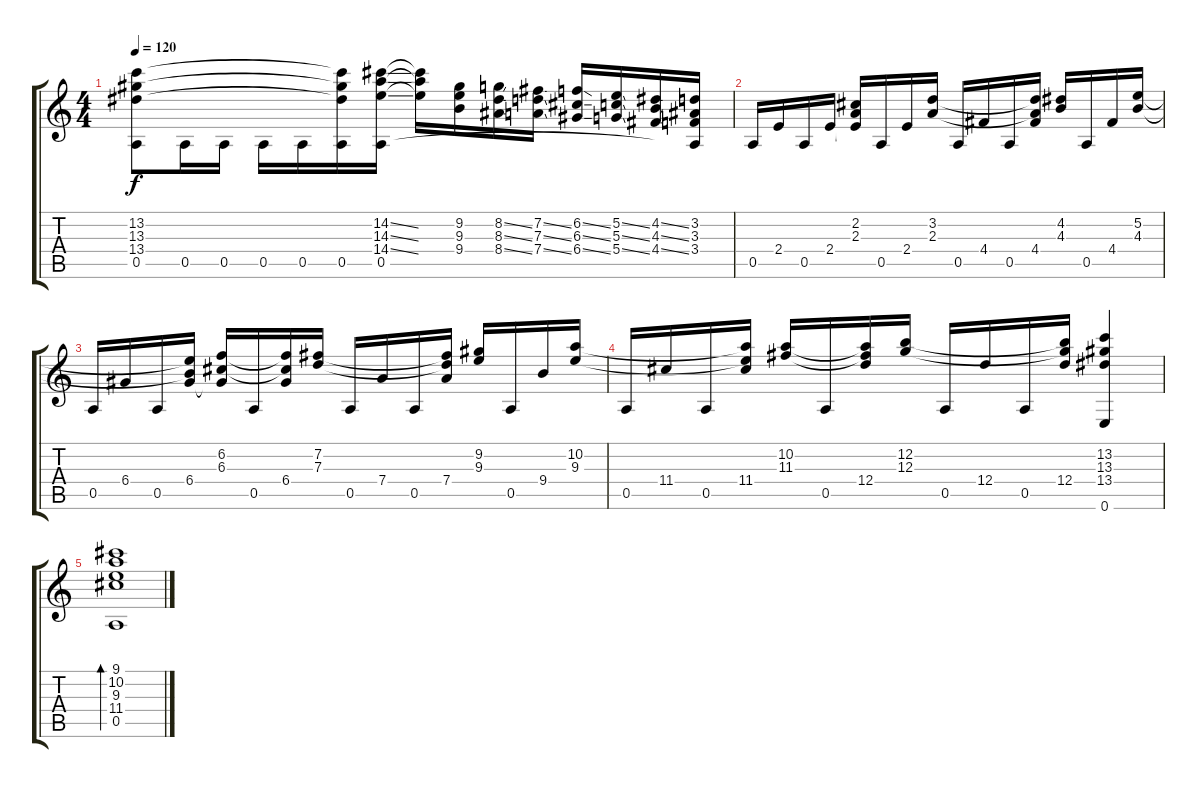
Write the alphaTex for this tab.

\track "" {instrument electricguitarjazz}
\staff {score tabs}
\tuning (E4 B3 G3 D3 A2 E2) {hide}
\ts (4 4)
\tempo 120
\clef g2
\ks c
(13.2 13.3 13.4 0.5).8{dy f} 0.5.16 0.5.16 0.5.16 0.5.16 (13.2{t} 13.3{t} 13.4{t} 0.5).16 (14.2{ss} 14.3{ss} 14.4{ss} 0.5).16 (14.2{t} 14.3{t} 14.4{t}).16 (9.2 9.3 9.4).16 (8.2{ss} 8.3{ss} 8.4{ss}).16 (7.2{ss} 7.3{ss} 7.4{ss}).16 (6.2{ss} 6.3{ss} 6.4{ss}).16 (5.2{ss} 5.3{ss} 5.4{ss}).16 (4.2{ss} 4.3{ss} 4.4{ss}).16 (3.2 3.3 3.4 0.5{t}).16 |
0.5.16 2.4.16 0.5.16 2.4.16 (2.2 2.3 2.4{t}).16 0.5.16 2.4.16 (3.2 2.3).16 0.5.16 4.4.16 0.5.16 (3.2{t} 2.3{t} 4.4).16 (4.2 4.3).16 0.5.16 4.4.16 (5.2 4.3).16 |
0.5.16 6.4.16 0.5.16 (5.2{t} 4.3{t} 6.4).16 (6.2 6.3 6.4{t}).16 0.5.16 (6.2{t} 6.3{t} 6.4).16 (7.2 7.3).16 0.5.16 7.4.16 0.5.16 (7.2{t} 7.3{t} 7.4).16 (9.2 9.3).16 0.5.16 9.4.16 (10.2 9.3).16 |
0.5.16 11.4.16 0.5.16 (10.2{t} 9.3{t} 11.4).16 (10.2 11.3).16 0.5.16 (10.2{t} 11.3{t} 12.4).16 (12.2 12.3).16 0.5.16 12.4.16 0.5.16 (12.2{t} 12.3{t} 12.4).16 (13.2 13.3 13.4 0.6).4 |
(9.1 10.2 9.3 11.4 0.5).1{bd 60}
